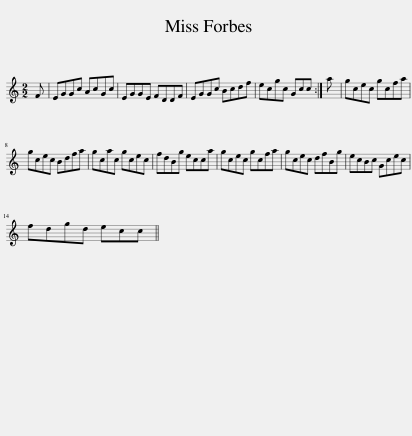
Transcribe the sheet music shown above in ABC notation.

X:1
L:1/8
M:2/2
I:linebreak $
K:C
V:1 treble
V:1
 F | EGGc AcGc | EGGE FDDF | EGGc Bcdf | ecgc Gcc :| %5
 a | gcec gcfa |$ gcec Bdfa | gcac gcec | fdBg ecca | %10
 gcec gcfa | gcec dfBg | ecBc Gcec |$ fdgd ecc || %14
